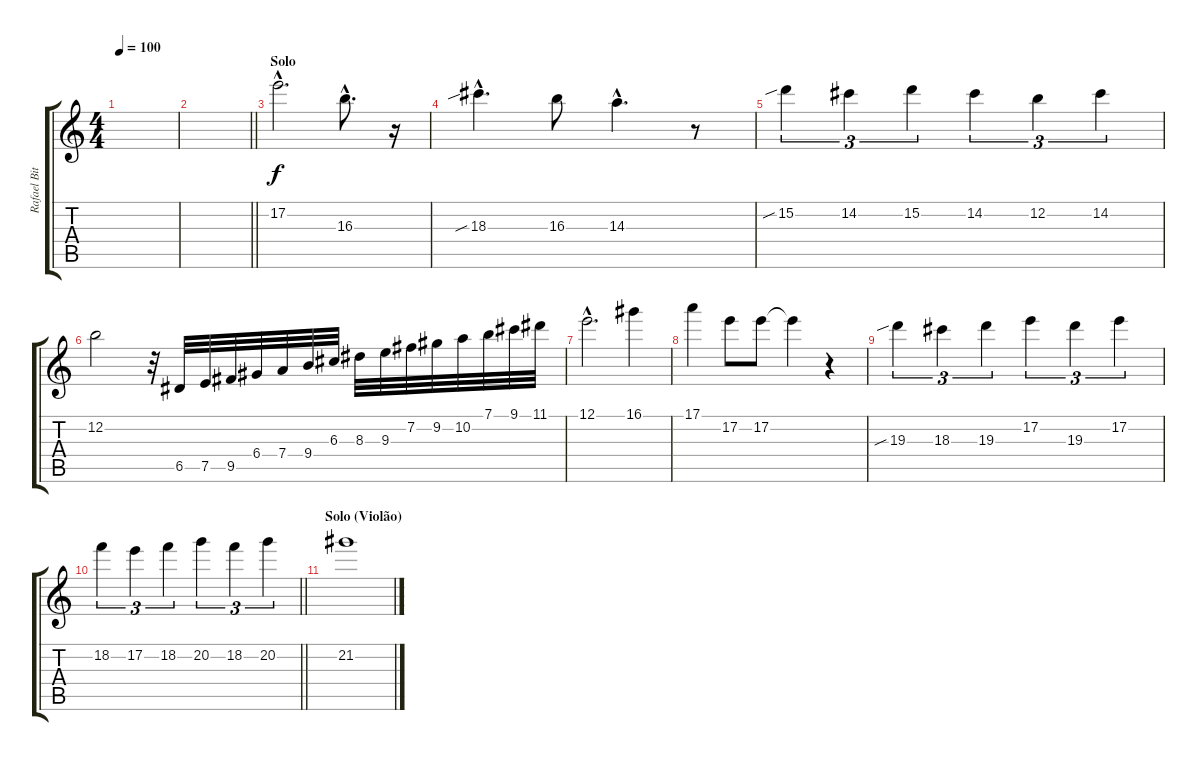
\track ("Rafael Bittencourt" "Rafael Bit") {instrument distortionguitar}
\staff {score tabs}
\tuning (E4 B3 G3 D3 A2 E2) {hide}
\ts (4 4)
\tempo 100
\clef g2
\ks c
|
\barLineRight lightlight
|
\section ("" "Solo")
17.2{hac}.2{d} 16.3{hac}.8{d} r.16 |
18.3{sib hac}.4{d} 16.3.8 14.3{hac}.4{d} r.8 |
15.2{sib}.4{tu (3 2)} 14.2.4{tu (3 2)} 15.2.4{tu (3 2)} 14.2.4{tu (3 2)} 12.2.4{tu (3 2)} 14.2.4{tu (3 2)} |
12.2.2 r.32 6.5.32 7.5.32 9.5.32 6.4.32 7.4.32 9.4.32 6.3.32 8.3.32 9.3.32 7.2.32 9.2.32 10.2.32 7.1.32 9.1.32 11.1.32 |
12.1{hac}.2{d} 16.1.4 |
17.1.4 17.2.8 17.2.8 17.2{t}.4 r.4 |
19.3{sib}.4{tu (3 2)} 18.3.4{tu (3 2)} 19.3.4{tu (3 2)} 17.2.4{tu (3 2)} 19.3.4{tu (3 2)} 17.2.4{tu (3 2)} |
\barLineRight lightlight
18.2.4{tu (3 2)} 17.2.4{tu (3 2)} 18.2.4{tu (3 2)} 20.2.4{tu (3 2)} 18.2.4{tu (3 2)} 20.2.4{tu (3 2)} |
\section ("" "Solo (Violão)")
21.2.1
